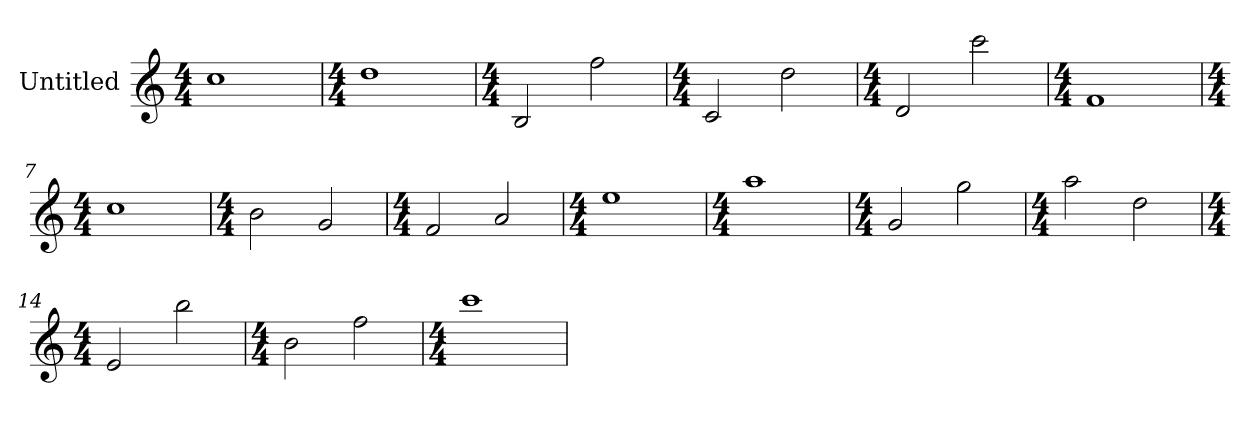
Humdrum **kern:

**kern
*part1
*staff1
*I"Untitled
*k[]
*C:
*M4/4
=1
1cc
=2
*k[]
*C:
*M4/4
1dd
=3
*k[]
*C:
*M4/4
2B
2ff
=4
*k[]
*C:
*M4/4
2c
2dd
=5
*k[]
*C:
*M4/4
2d
2ccc
=6
*k[]
*C:
*M4/4
1f
=7
*k[]
*C:
*M4/4
1cc
=8
*k[]
*C:
*M4/4
2b
2g
=9
*k[]
*C:
*M4/4
2f
2a
=10
*k[]
*C:
*M4/4
1ee
=11
*k[]
*C:
*M4/4
1aa
=12
*k[]
*C:
*M4/4
2g
2gg
=13
*k[]
*C:
*M4/4
2aa
2dd
=14
*k[]
*C:
*M4/4
2e
2bb
=15
*k[]
*C:
*M4/4
2b
2ff
=16
*k[]
*C:
*M4/4
1ccc
=
*-
